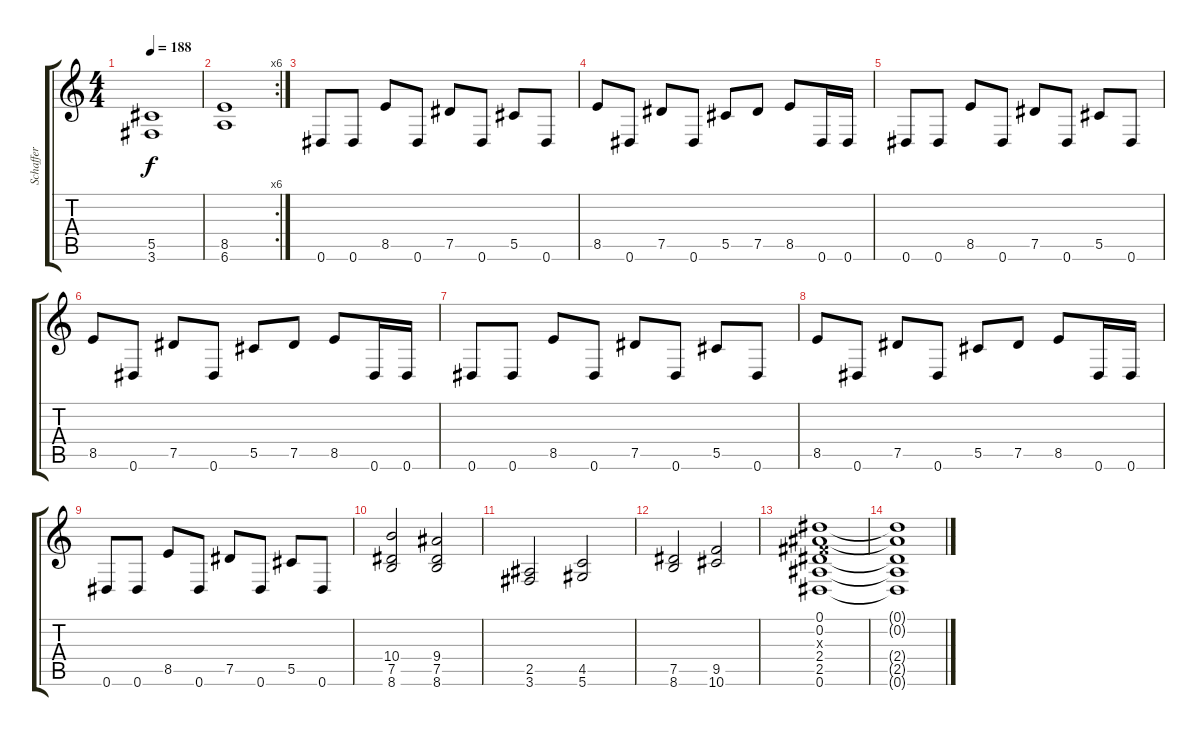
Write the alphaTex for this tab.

\track ("Schaffer" "Schaffer") {instrument distortionguitar}
\staff {score tabs}
\tuning (Eb4 Bb3 Gb3 Db3 Ab2 Eb2) {hide}
\ts (4 4)
\tempo 188
\clef g2
\ks c
(5.5 3.6).1{dy f} |
\rc 6
(8.5 6.6).1 |
0.6.8 0.6.8 8.5.8 0.6.8 7.5.8 0.6.8 5.5.8 0.6.8 |
8.5.8 0.6.8 7.5.8 0.6.8 5.5.8 7.5.8 8.5.8 0.6.16 0.6.16 |
0.6.8 0.6.8 8.5.8 0.6.8 7.5.8 0.6.8 5.5.8 0.6.8 |
8.5.8 0.6.8 7.5.8 0.6.8 5.5.8 7.5.8 8.5.8 0.6.16 0.6.16 |
0.6.8 0.6.8 8.5.8 0.6.8 7.5.8 0.6.8 5.5.8 0.6.8 |
8.5.8 0.6.8 7.5.8 0.6.8 5.5.8 7.5.8 8.5.8 0.6.16 0.6.16 |
0.6.8 0.6.8 8.5.8 0.6.8 7.5.8 0.6.8 5.5.8 0.6.8 |
(10.4 7.5 8.6).2 (9.4 7.5 8.6).2 |
(2.5 3.6).2 (4.5 5.6).2 |
(7.5 8.6).2 (9.5 10.6).2 |
(0.1 0.2 0.3{x} 2.4 2.5 0.6).1 |
(0.1{t} 0.2{t} 2.4{t} 2.5{t} 0.6{t}).1
